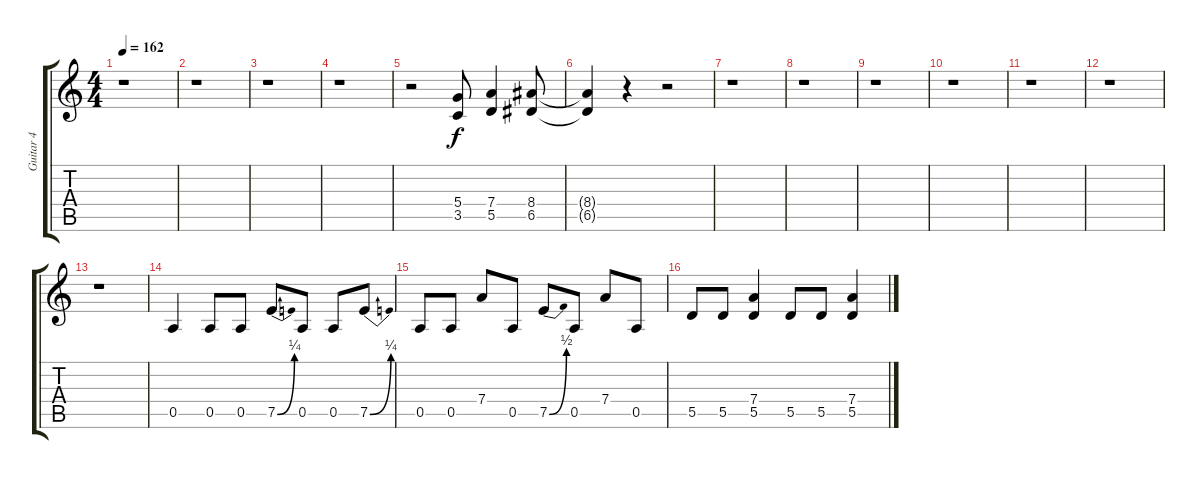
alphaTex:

\track ("Guitar 4" "Guitar 4") {instrument overdrivenguitar}
\staff {score tabs}
\tuning (E4 B3 G3 D3 A2 E2) {hide}
\ts (4 4)
\tempo 162
\clef g2
\ks c
r.1{dy f} |
r.1 |
r.1 |
r.1 |
r.2 (5.4 3.5).8 (7.4 5.5).4 (8.4 6.5).8 |
(8.4{t} 6.5{t}).4 r.4 r.2 |
r.1 |
r.1 |
r.1 |
r.1 |
r.1 |
r.1 |
r.1 |
0.5.4 0.5.8 0.5.8 7.5{be (bend 0 0 60 1)}.8 0.5.8 0.5.8 7.5{be (bend 0 0 60 1)}.8 |
0.5.8 0.5.8 7.4.8 0.5.8 7.5{be (bend 0 0 60 2)}.8 0.5.8 7.4.8 0.5.8 |
5.5.8 5.5.8 (7.4 5.5).4 5.5.8 5.5.8 (7.4 5.5).4
